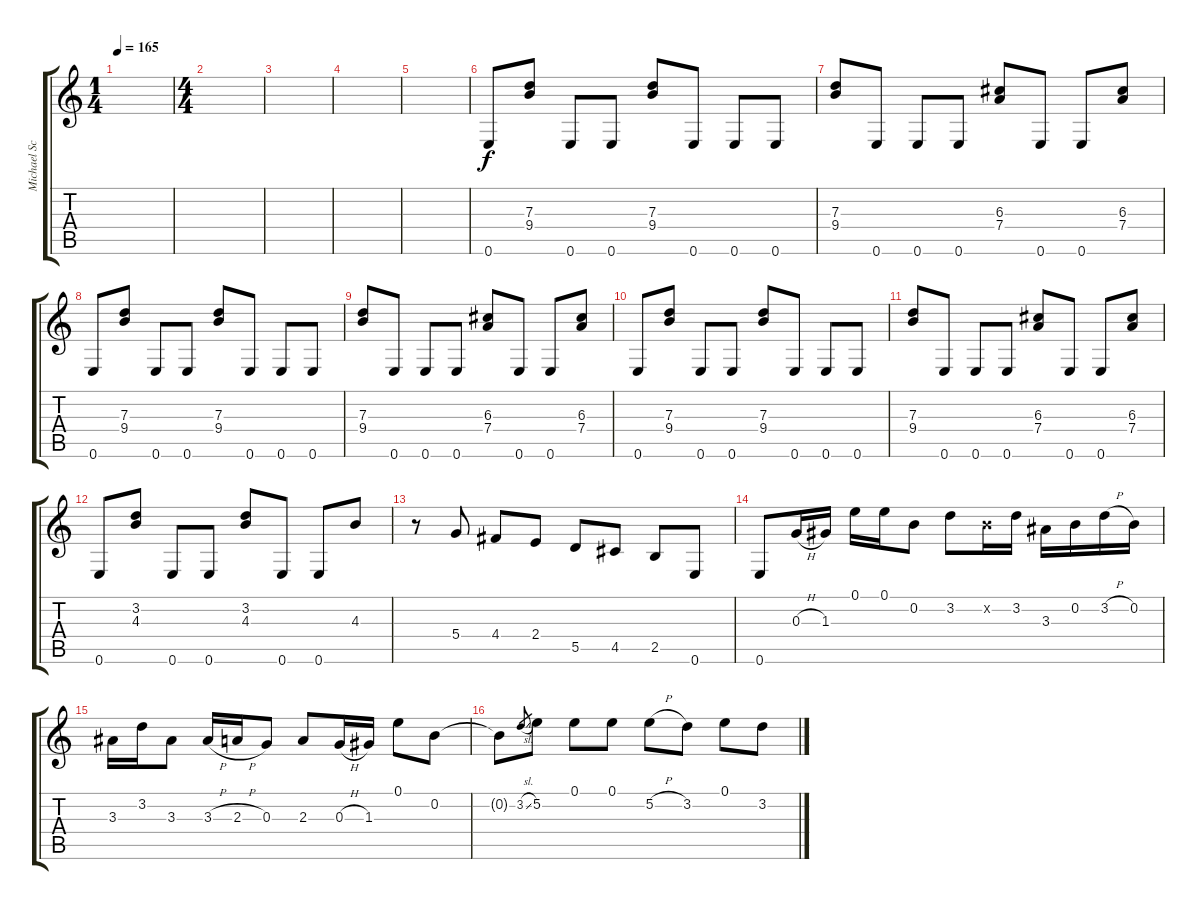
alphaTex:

\track ("Michael Schenker" "Michael Sc") {instrument acousticguitarsteel}
\staff {score tabs}
\tuning (E4 B3 G3 D3 A2 E2) {hide}
\ts (1 4)
\tempo 165
\clef g2
\ks c
|
\ts (4 4)
|
|
|
|
0.6.8 (7.3 9.4).8 0.6.8 0.6.8 (7.3 9.4).8 0.6.8 0.6.8 0.6.8 |
(7.3 9.4).8 0.6.8 0.6.8 0.6.8 (6.3 7.4).8 0.6.8 0.6.8 (6.3 7.4).8 |
0.6.8 (7.3 9.4).8 0.6.8 0.6.8 (7.3 9.4).8 0.6.8 0.6.8 0.6.8 |
(7.3 9.4).8 0.6.8 0.6.8 0.6.8 (6.3 7.4).8 0.6.8 0.6.8 (6.3 7.4).8 |
0.6.8 (7.3 9.4).8 0.6.8 0.6.8 (7.3 9.4).8 0.6.8 0.6.8 0.6.8 |
(7.3 9.4).8 0.6.8 0.6.8 0.6.8 (6.3 7.4).8 0.6.8 0.6.8 (6.3 7.4).8 |
0.6.8 (3.2 4.3).8 0.6.8 0.6.8 (3.2 4.3).8 0.6.8 0.6.8 4.3.8 |
r.8 5.4.8 4.4.8 2.4.8 5.5.8 4.5.8 2.5.8 0.6.8 |
0.6.8 0.3{h}.16 1.3.16 0.1.16 0.1.16 0.2.8 3.2.8 0.2{x}.16 3.2.16 3.3.16 0.2.16 3.2{h}.16 0.2.16 |
3.3.16 3.2.16 3.3.8 3.3{h}.16 2.3{h}.16 0.3.8 2.3.8 0.3{h}.16 1.3.16 0.1.8 0.2.8 |
0.2{t}.8 3.2{sl}.8{gr} 5.2.8 0.1.8 0.1.8 5.2{h}.8 3.2.8 0.1.8 3.2.8
